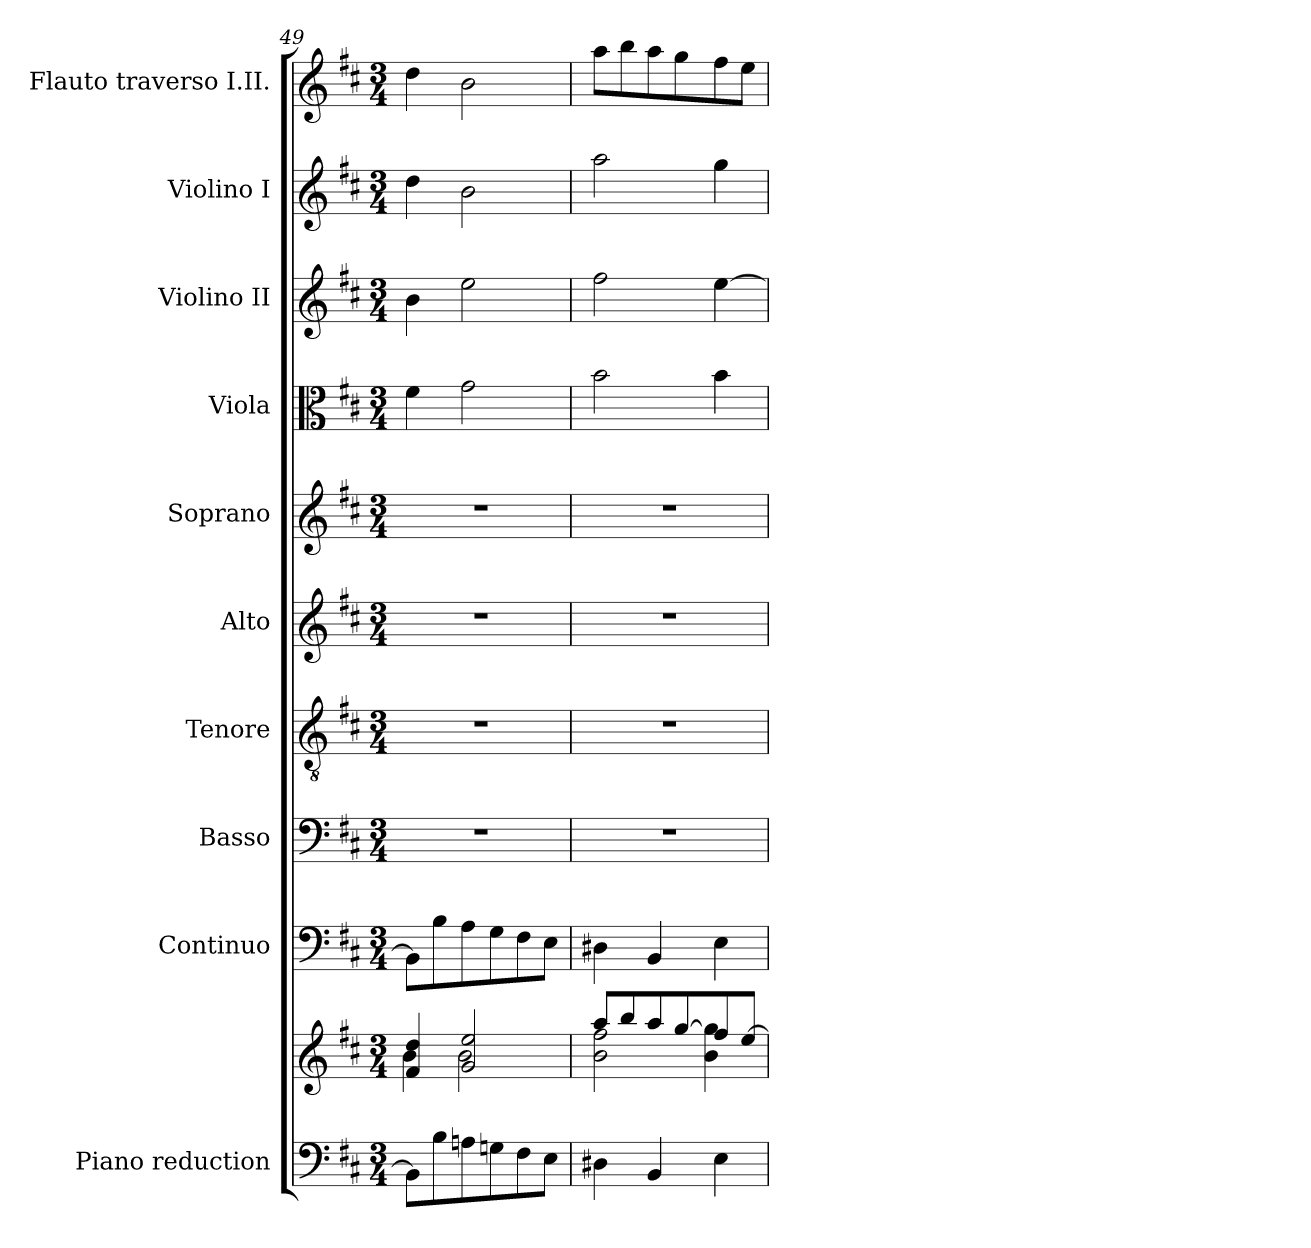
**kern	**kern	**kern	**kern	**kern	**kern	**kern	**kern	**kern	**kern	**kern
*part10	*part10	*part9	*part8	*part7	*part6	*part5	*part4	*part3	*part2	*part1
*staff11	*staff10	*staff9	*staff8	*staff7	*staff6	*staff5	*staff4	*staff3	*staff2	*staff1
*I"Piano reduction	*	*I"Continuo	*I"Basso	*I"Tenore	*I"Alto	*I"Soprano	*I"Viola	*I"Violino II	*I"Violino I	*I"Flauto traverso I.II.
*I'Pno	*	*	*	*	*	*	*I'Vla	*I'Vln	*I'Vln	*I'Fl
*clefF4	*clefG2	*clefF4	*clefF4	*clefGv2	*clefG2	*clefG2	*clefC3	*clefG2	*clefG2	*clefG2
*k[f#c#]	*k[f#c#]	*k[f#c#]	*k[f#c#]	*k[f#c#]	*k[f#c#]	*k[f#c#]	*k[f#c#]	*k[f#c#]	*k[f#c#]	*k[f#c#]
*M3/4	*M3/4	*M3/4	*M3/4	*M3/4	*M3/4	*M3/4	*M3/4	*M3/4	*M3/4	*M3/4
=49	=49	=49	=49	=49	=49	=49	=49	=49	=49	=49
*	*^	*	*	*	*	*	*	*	*	*
8BB\L]	4f#/ 4dd/	4b\	8BB\L]	2.r	2.r	2.r	2.r	4f#\	4b\	4dd\	4dd\
8B\	.	.	8B\	.	.	.	.	.	.	.	.
8An\	2g/ 2ee/	2b\	8A\	.	.	.	.	2g\	2ee\	2b\	2b\
8Gn\	.	.	8G\	.	.	.	.	.	.	.	.
8F#\	.	.	8F#\	.	.	.	.	.	.	.	.
8E\J	.	.	8E\J	.	.	.	.	.	.	.	.
=50	=50	=50	=50	=50	=50	=50	=50	=50	=50	=50	=50
4D#X\	8aa/L	2b\ 2ff#\	4D#X\	2.r	2.r	2.r	2.r	2b\	2ff#\	2aa\	8aa\L
.	8bb/	.	.	.	.	.	.	.	.	.	8bb\
4BB/	8aa/	.	4BB/	.	.	.	.	.	.	.	8aa\
.	[8gg/	.	.	.	.	.	.	.	.	.	8gg\
4E\	8ff#/	4b\ 4gg\]	4E\	.	.	.	.	4b\	[4ee\	4gg\	8ff#\
.	[<8ee/J	.	.	.	.	.	.	.	.	.	8ee\J
*	*v	*v	*	*	*	*	*	*	*	*	*
=	=	=	=	=	=	=	=	=	=	=
*-	*-	*-	*-	*-	*-	*-	*-	*-	*-	*-
